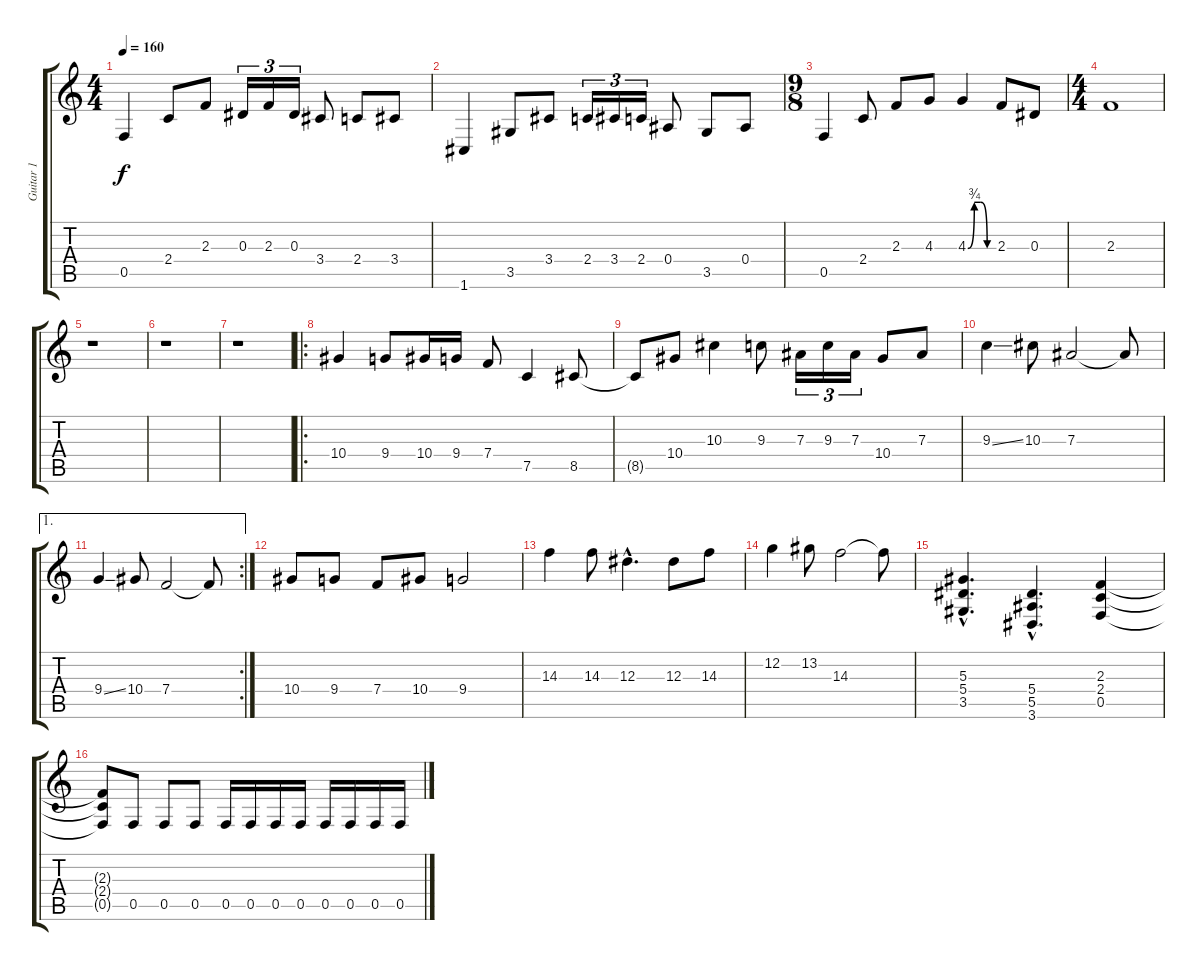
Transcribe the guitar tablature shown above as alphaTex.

\track ("Guitar 1" "Guitar 1") {instrument distortionguitar}
\staff {score tabs}
\tuning (C4 G3 Eb3 Bb2 F2 C2) {hide}
\ts (4 4)
\tempo 160
\clef g2
\ks c
0.5.4{dy f} 2.4.8 2.3.8 0.3.16{tu (3 2)} 2.3.16{tu (3 2)} 0.3.16{tu (3 2)} 3.4.8 2.4.8 3.4.8 |
1.6.4 3.5.8 3.4.8 2.4.16{tu (3 2)} 3.4.16{tu (3 2)} 2.4.16{tu (3 2)} 0.4.8 3.5.8 0.4.8 |
\ts (9 8)
0.5.4 2.4.8 2.3.8 4.3.8 4.3{be (custom 0 0 15 3 30 3 45 0 60 0)}.4 2.3.8 0.3.8 |
\ts (4 4)
2.3.1 |
r.1 |
r.1 |
r.1 |
\ro
10.4.4{volume 16 instrument acousticguitarsteel} 9.4.8 10.4.16 9.4.16 7.4.8 7.5.4 8.5.8 |
8.5{t}.8 10.4.8 10.3.4 9.3.8 7.3.16{tu (3 2)} 9.3.16{tu (3 2)} 7.3.16{tu (3 2)} 10.4.8 7.3.8 |
9.3{ss}.4 10.3.8 7.3.2 7.3{t}.8 |
\ae 1
\rc 2
9.4{ss}.4 10.4.8 7.4.2 7.4{t}.8 |
10.4.8 9.4.8 7.4.8 10.4.8 9.4.2 |
14.3.4 14.3.8 12.3{hac}.4{d} 12.3.8 14.3.8 |
12.2.4 13.2.8 14.3.2 14.3{t}.8 |
(5.3{hac} 5.4{hac} 3.5{hac}).4{d volume 12 instrument distortionguitar} (5.4{hac} 5.5{hac} 3.6{hac}).4{d} (2.3 2.4 0.5).4 |
(2.3{t} 2.4{t} 0.5{t}).8 0.5.8 0.5.8 0.5.8 0.5.16 0.5.16 0.5.16 0.5.16 0.5.16 0.5.16 0.5.16 0.5.16
